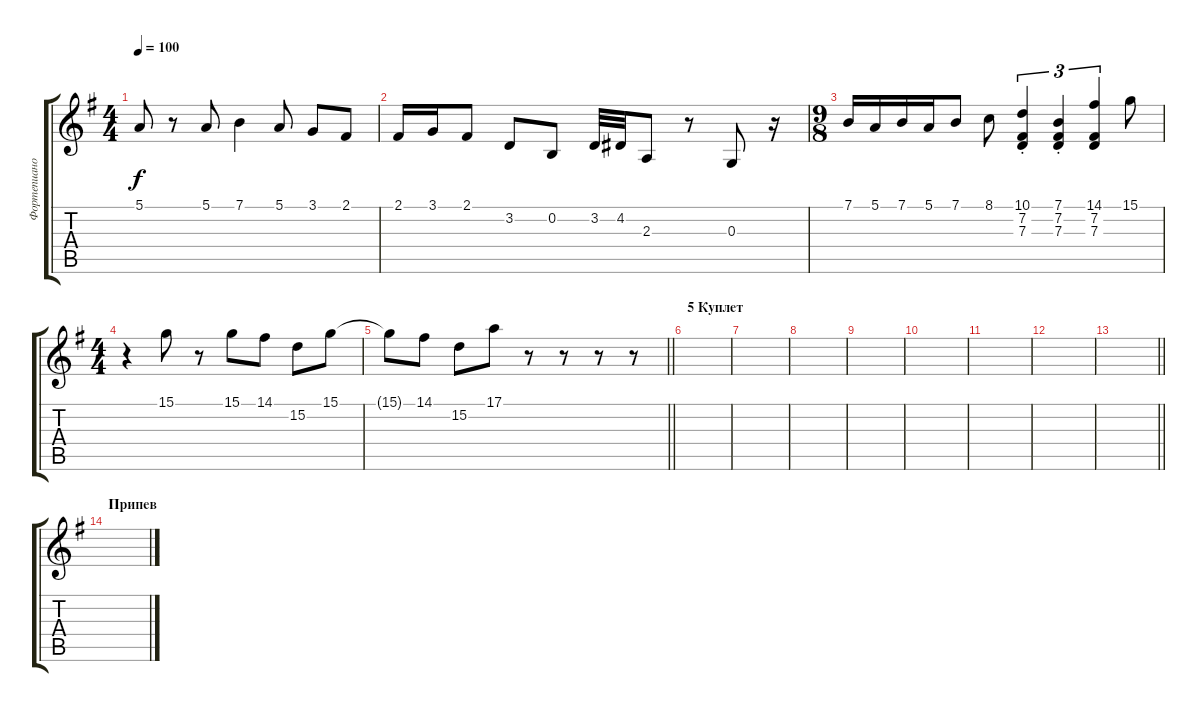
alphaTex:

\track ("Фортепиано" "Фортепиано") {instrument electricgrandpiano}
\staff {score tabs}
\tuning (E4 B3 G3 D3 A2 E2) {hide}
\ts (4 4)
\tempo 100
\clef g2
\ks eminor
5.1{t}.8{dy f} r.8 5.1.8 7.1.4 5.1.8 3.1.8 2.1.8 |
2.1.16 3.1.16 2.1.8 3.2.8 0.2.8 3.2.32 4.2.32 2.3.8 r.8 0.3.8 r.16 |
\ts (9 8)
7.1.16 5.1.16 7.1.16 5.1.16 7.1.8 8.1.8 (10.1{st} 7.2{st} 7.3{st}).4{tu (3 2)} (7.1{st} 7.2{st} 7.3{st}).4{tu (3 2)} (14.1 7.2 7.3).4{tu (3 2)} 15.1.8 |
\ts (4 4)
r.4 15.1.8 r.8 15.1.8 14.1.8 15.2.8 15.1.8 |
\barLineRight lightlight
15.1{t}.8 14.1.8 15.2.8 17.1.8 r.8 r.8 r.8 r.8 |
\section ("" "5 Куплет")
|
|
|
|
|
|
|
\barLineRight lightlight
|
\section ("" "Припев")
